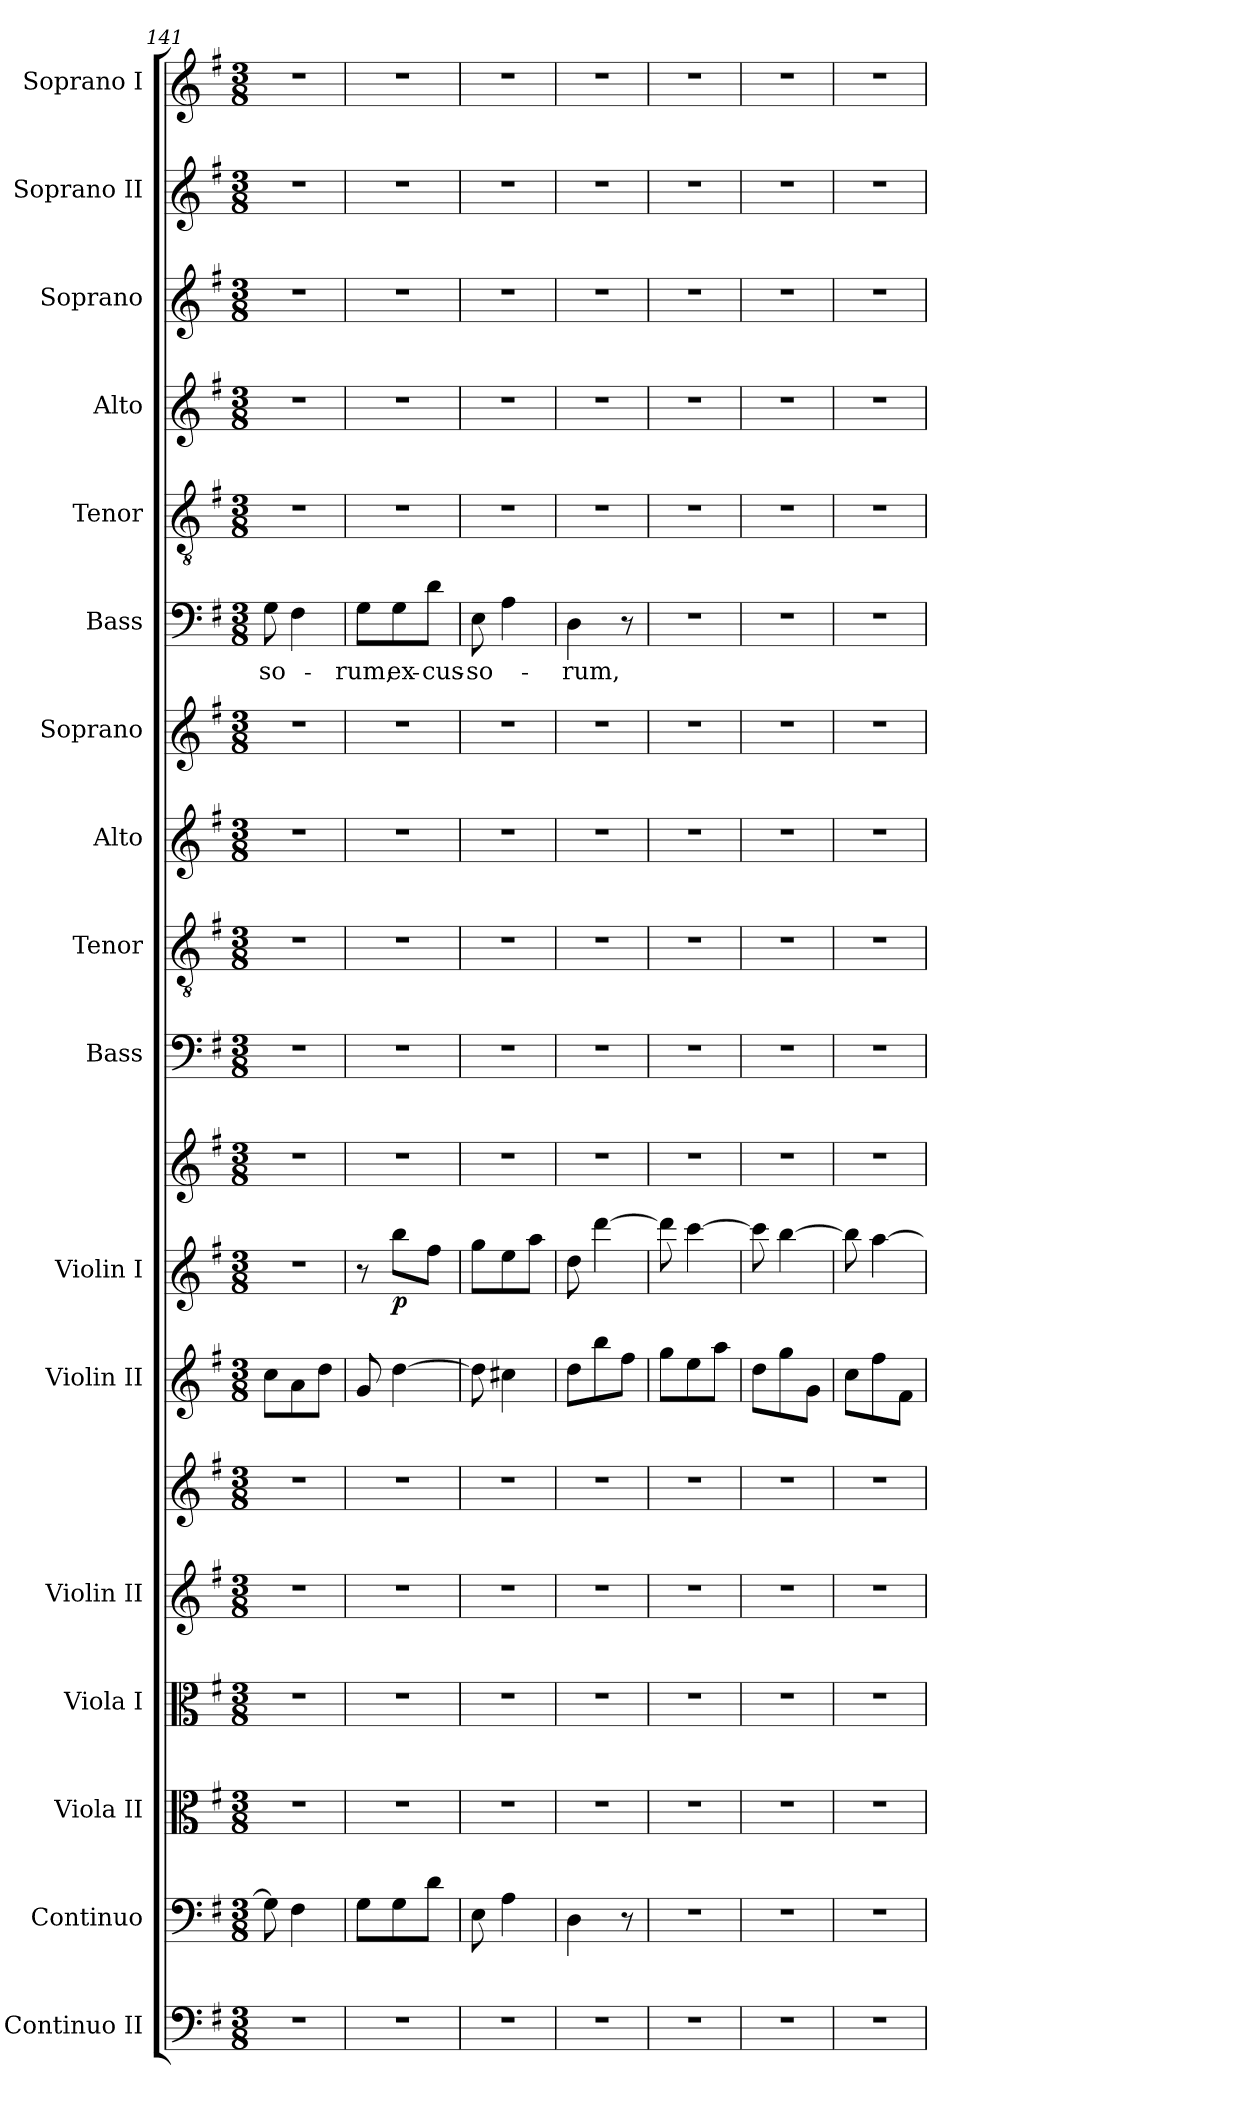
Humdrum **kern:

**kern	**kern	**kern	**kern	**kern	**kern	**kern	**kern	**kern	**dynam	**kern	**kern	**kern	**kern	**kern	**text	**kern	**kern	**kern	**kern	**kern
*part17	*part16	*part15	*part14	*part13	*part13	*part12	*part11	*part11	*part11	*part10	*part9	*part8	*part7	*part6	*part6	*part5	*part4	*part3	*part2	*part1
*staff19	*staff18	*staff17	*staff16	*staff15	*staff14	*staff13	*staff12	*staff11	*staff11/12	*staff10	*staff9	*staff8	*staff7	*staff6	*staff6	*staff5	*staff4	*staff3	*staff2	*staff1
*I"Continuo II	*I"Continuo	*I"Viola II	*I"Viola I	*I"Violin II	*	*I"Violin II	*I"Violin I	*	*	*I"Bass	*I"Tenor	*I"Alto	*I"Soprano	*I"Bass	*	*I"Tenor	*I"Alto	*I"Soprano	*I"Soprano II	*I"Soprano I
*	*	*I'Vla	*I'Vla	*I'Vln II	*	*I'Vln II	*I'Vln I	*	*	*I'B.	*I'T.	*I'A.	*I'S.	*I'B.	*	*I'T.	*I'A.	*I'S.	*I'S.	*I'S.
*clefF4	*clefF4	*clefC3	*clefC3	*clefG2	*clefG2	*clefG2	*clefG2	*clefG2	*	*clefF4	*clefGv2	*clefG2	*clefG2	*clefF4	*	*clefGv2	*clefG2	*clefG2	*clefG2	*clefG2
*	*	*	*	*	*	*	*	*	*	*	*ITrd7c12	*	*	*	*	*ITrd7c12	*	*	*	*
*k[f#]	*k[f#]	*k[f#]	*k[f#]	*k[f#]	*k[f#]	*k[f#]	*k[f#]	*k[f#]	*	*k[f#]	*k[f#]	*k[f#]	*k[f#]	*k[f#]	*	*k[f#]	*k[f#]	*k[f#]	*k[f#]	*k[f#]
*G:	*G:	*G:	*G:	*G:	*G:	*G:	*G:	*G:	*	*G:	*G:	*G:	*G:	*G:	*	*G:	*G:	*G:	*G:	*G:
*M3/8	*M3/8	*M3/8	*M3/8	*M3/8	*M3/8	*M3/8	*M3/8	*M3/8	*	*M3/8	*M3/8	*M3/8	*M3/8	*M3/8	*	*M3/8	*M3/8	*M3/8	*M3/8	*M3/8
=141	=141	=141	=141	=141	=141	=141	=141	=141	=141	=141	=141	=141	=141	=141	=141	=141	=141	=141	=141	=141
!	!	!	!	!	!	!	!	!	!	!	!	!	!	!	!LO:LY:b	!	!	!	!	!
4.r	8G\]	4.r	4.r	4.r	4.r	8cc\L	4.r	4.r	.	4.r	4.r	4.r	4.r	8G\	-so-	4.r	4.r	4.r	4.r	4.r
.	4F#\	.	.	.	.	8a\	.	.	.	.	.	.	.	4F#\	.	.	.	.	.	.
.	.	.	.	.	.	8dd\J	.	.	.	.	.	.	.	.	.	.	.	.	.	.
=142	=142	=142	=142	=142	=142	=142	=142	=142	=142	=142	=142	=142	=142	=142	=142	=142	=142	=142	=142	=142
!	!	!	!	!	!	!	!	!	!	!	!	!	!	!	!LO:LY:b	!	!	!	!	!
4.r	8G\L	4.r	4.r	4.r	4.r	8g/	8r	4.r	.	4.r	4.r	4.r	4.r	8G\L	-rum,	4.r	4.r	4.r	4.r	4.r
!	!	!	!	!	!	!	!	!	!LO:DY:b=2	!	!	!	!	!	!LO:LY:b	!	!	!	!	!
.	8G\	.	.	.	.	[4dd\	8bb\L	.	p	.	.	.	.	8G\	ex-	.	.	.	.	.
!	!	!	!	!	!	!	!	!	!	!	!	!	!	!	!LO:LY:b	!	!	!	!	!
.	8d\J	.	.	.	.	.	8ff#\J	.	.	.	.	.	.	8d\J	-cus-	.	.	.	.	.
=143	=143	=143	=143	=143	=143	=143	=143	=143	=143	=143	=143	=143	=143	=143	=143	=143	=143	=143	=143	=143
!	!	!	!	!	!	!	!	!	!	!	!	!	!	!	!LO:LY:b	!	!	!	!	!
4.r	8E\	4.r	4.r	4.r	4.r	8dd\]	8gg\L	4.r	.	4.r	4.r	4.r	4.r	8E\	-so-	4.r	4.r	4.r	4.r	4.r
.	4A\	.	.	.	.	4cc#X\	8ee\	.	.	.	.	.	.	4A\	.	.	.	.	.	.
.	.	.	.	.	.	.	8aa\J	.	.	.	.	.	.	.	.	.	.	.	.	.
=144	=144	=144	=144	=144	=144	=144	=144	=144	=144	=144	=144	=144	=144	=144	=144	=144	=144	=144	=144	=144
!	!	!	!	!	!	!	!	!	!	!	!	!	!	!	!LO:LY:b	!	!	!	!	!
4.r	4D\	4.r	4.r	4.r	4.r	8dd\L	8dd\	4.r	.	4.r	4.r	4.r	4.r	4D\	-rum,	4.r	4.r	4.r	4.r	4.r
.	.	.	.	.	.	8bb\	[4ddd\	.	.	.	.	.	.	.	.	.	.	.	.	.
.	8r	.	.	.	.	8ff#\J	.	.	.	.	.	.	.	8r	.	.	.	.	.	.
=145	=145	=145	=145	=145	=145	=145	=145	=145	=145	=145	=145	=145	=145	=145	=145	=145	=145	=145	=145	=145
4.r	4.r	4.r	4.r	4.r	4.r	8gg\L	8ddd\]	4.r	.	4.r	4.r	4.r	4.r	4.r	.	4.r	4.r	4.r	4.r	4.r
.	.	.	.	.	.	8ee\	[4ccc\	.	.	.	.	.	.	.	.	.	.	.	.	.
.	.	.	.	.	.	8aa\J	.	.	.	.	.	.	.	.	.	.	.	.	.	.
=146	=146	=146	=146	=146	=146	=146	=146	=146	=146	=146	=146	=146	=146	=146	=146	=146	=146	=146	=146	=146
4.r	4.r	4.r	4.r	4.r	4.r	8dd\L	8ccc\]	4.r	.	4.r	4.r	4.r	4.r	4.r	.	4.r	4.r	4.r	4.r	4.r
.	.	.	.	.	.	8gg\	[4bb\	.	.	.	.	.	.	.	.	.	.	.	.	.
.	.	.	.	.	.	8g\J	.	.	.	.	.	.	.	.	.	.	.	.	.	.
=147	=147	=147	=147	=147	=147	=147	=147	=147	=147	=147	=147	=147	=147	=147	=147	=147	=147	=147	=147	=147
4.r	4.r	4.r	4.r	4.r	4.r	8cc\L	8bb\]	4.r	.	4.r	4.r	4.r	4.r	4.r	.	4.r	4.r	4.r	4.r	4.r
.	.	.	.	.	.	8ff#\	[4aa\	.	.	.	.	.	.	.	.	.	.	.	.	.
.	.	.	.	.	.	8f#\J	.	.	.	.	.	.	.	.	.	.	.	.	.	.
=	=	=	=	=	=	=	=	=	=	=	=	=	=	=	=	=	=	=	=	=
*-	*-	*-	*-	*-	*-	*-	*-	*-	*-	*-	*-	*-	*-	*-	*-	*-	*-	*-	*-	*-
